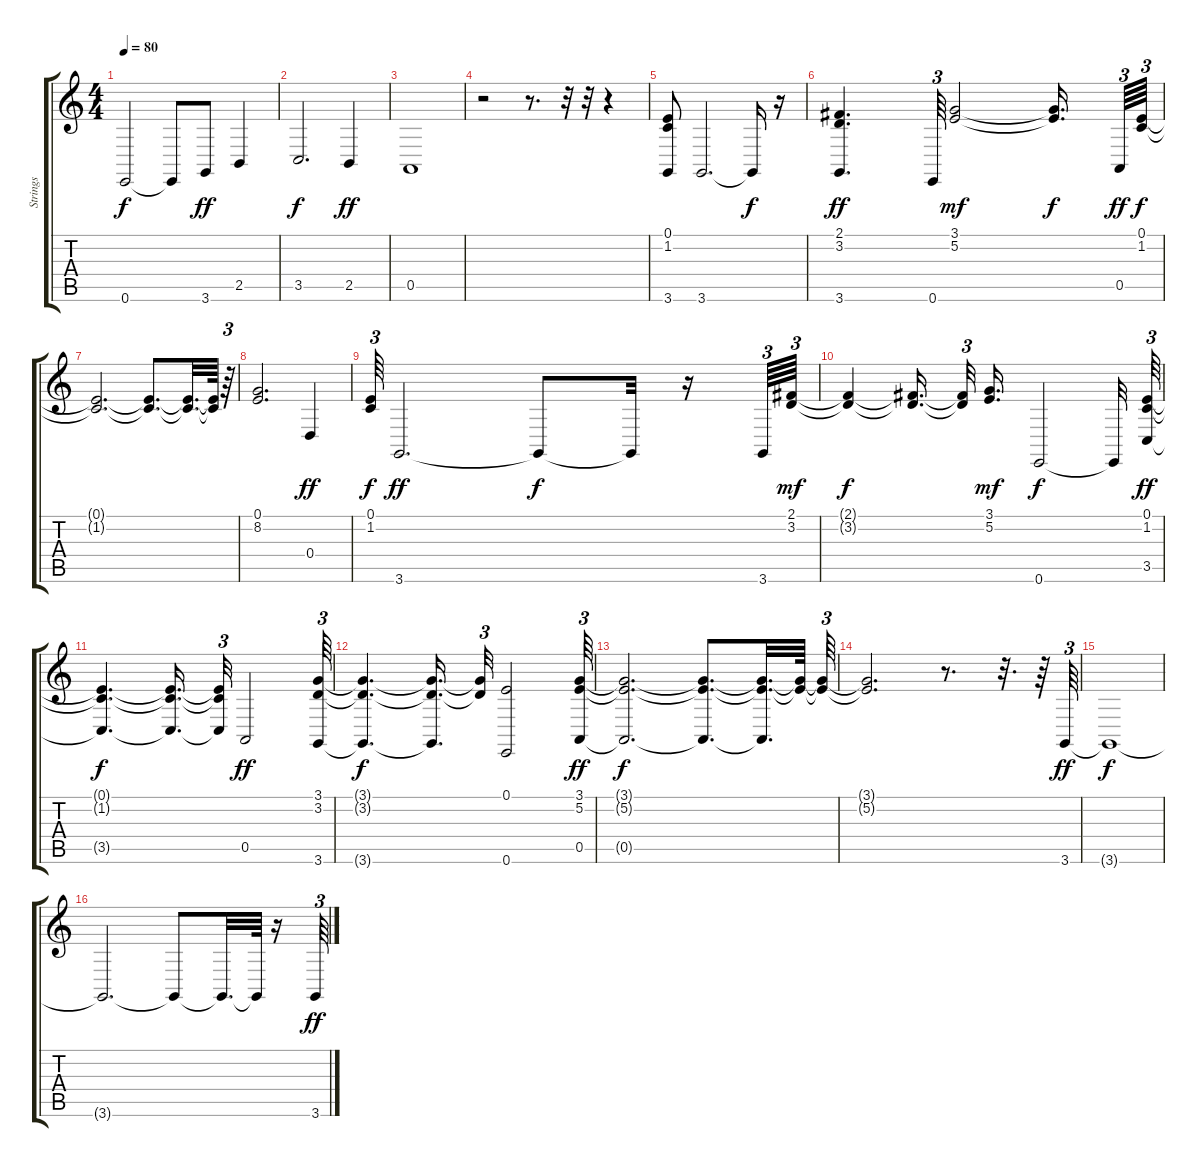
\track ("Strings" "Strings") {instrument stringensemble2}
\staff {score tabs}
\tuning (E4 B3 G3 D3 A2 E2) {hide}
\ts (4 4)
\tempo 80
\clef g2
\ks c
0.6{t}.2{dy f} 0.6{t}.8 3.6.8{dy ff} 2.5.4 |
3.5.2{d dy f} 2.5.4{dy ff} |
0.5.1 |
r.2 r.8{d} r.32 r.32 r.4 |
(0.1 1.2 3.6).8 3.6.2{d} 3.6{t}.16{dy f} r.16 |
(2.1 3.2 3.6).4{d dy ff} 0.6.64{tu (3 2)} (3.1 5.2).2{dy mf} (3.1{t} 5.2{t}).16{d dy f beam splitsecondary} 0.5.64{tu (3 2) dy ff} (0.1 1.2).64{tu (3 2) dy f} |
(0.1{t} 1.2{t}).2{d} (0.1{t} 1.2{t}).8{d} (0.1{t} 1.2{t}).32{d} (0.1{t} 1.2{t}).64 r.64{tu (3 2)} |
(0.1 8.2).2{d} 0.4.4{dy ff} |
(0.1 1.2).64{tu (3 2) dy f} 3.6.2{d dy ff} 3.6{t}.8{dy f} 3.6{t}.32 r.16 3.6.64{tu (3 2)} (2.1 3.2).64{tu (3 2) dy mf} |
(2.1{t} 3.2{t}).4{dy f} (2.1{t} 3.2{t}).16{d beam splitsecondary} (2.1{t} 3.2{t}).32{tu (3 2)} (3.1 5.2).16{d dy mf} 0.6.2{dy f} 0.6{t}.32 (0.1 1.2 3.5).64{tu (3 2) dy ff} |
(0.1{t} 1.2{t} 3.5{t}).4{d dy f} (0.1{t} 1.2{t} 3.5{t}).16{d} (0.1{t} 1.2{t} 3.5{t}).32{tu (3 2)} 0.5.2{dy ff} (3.1 3.2 3.6).64{tu (3 2)} |
(3.1{t} 3.2{t} 3.6{t}).4{d dy f} (3.1{t} 3.2{t} 3.6{t}).16{d} (3.1{t} 3.2{t}).32{tu (3 2)} (0.1 0.6).2 (3.1 5.2 0.5).64{tu (3 2) dy ff} |
(3.1{t} 5.2{t} 0.5{t}).2{d dy f} (3.1{t} 5.2{t} 0.5{t}).8{d} (3.1{t} 5.2{t} 0.5{t}).32{d} (3.1{t} 5.2{t}).64 (3.1{t} 5.2{t}).64{tu (3 2)} |
(3.1{t} 5.2{t}).2{d} r.8{d} r.32{d} r.64 3.6.64{tu (3 2) dy ff} |
3.6{t}.1{dy f} |
3.6{t}.2{d} 3.6{t}.8 3.6{t}.32{d} 3.6{t}.64 r.16 3.6.64{tu (3 2) dy ff}
